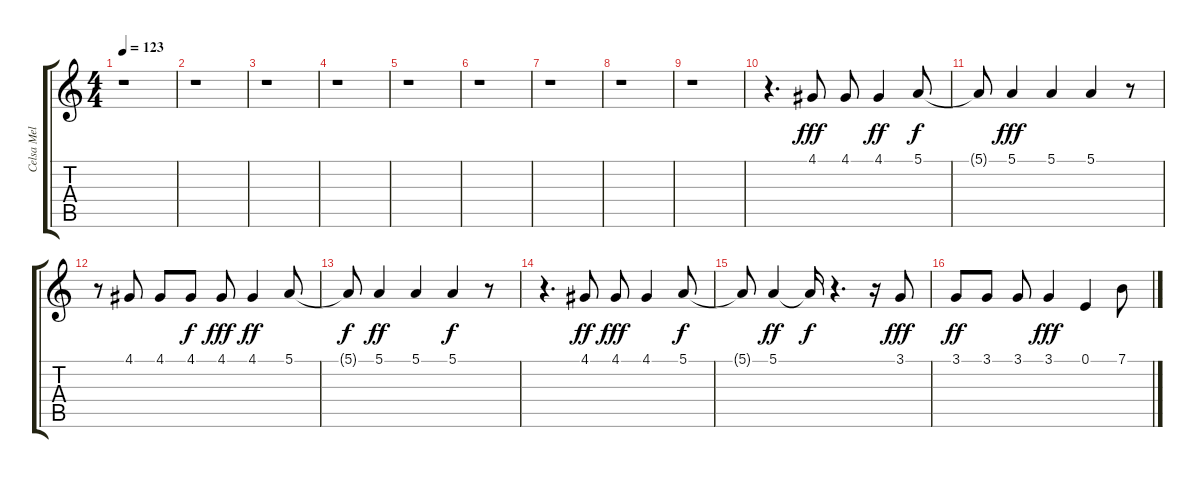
\track ("Celsa Mel Gowland" "Celsa Mel ") {instrument choiraahs}
\staff {score tabs}
\tuning (E4 B3 G3 D3 A2 E2) {hide}
\ts (4 4)
\tempo 123
\clef g2
\ks c
r.1{dy f} |
r.1 |
r.1 |
r.1 |
r.1 |
r.1 |
r.1 |
r.1 |
r.1 |
r.4{d} 4.1.8{dy fff} 4.1.8 4.1.4{dy ff} 5.1.8{dy f} |
5.1{t}.8 5.1.4{dy fff} 5.1.4 5.1.4 r.8 |
r.8 4.1.8 4.1.8 4.1.8{dy f} 4.1.8{dy fff} 4.1.4{dy ff} 5.1.8 |
5.1{t}.8{dy f} 5.1.4{dy ff} 5.1.4 5.1.4{dy f} r.8 |
r.4{d} 4.1.8{dy ff} 4.1.8{dy fff} 4.1.4 5.1.8{dy f} |
5.1{t}.8 5.1.4{dy ff} 5.1{t}.16{dy f} r.4{d} r.16 3.1.8{dy fff} |
3.1.8{dy ff} 3.1.8 3.1.8 3.1.4{dy fff} 0.1.4 7.1.8
